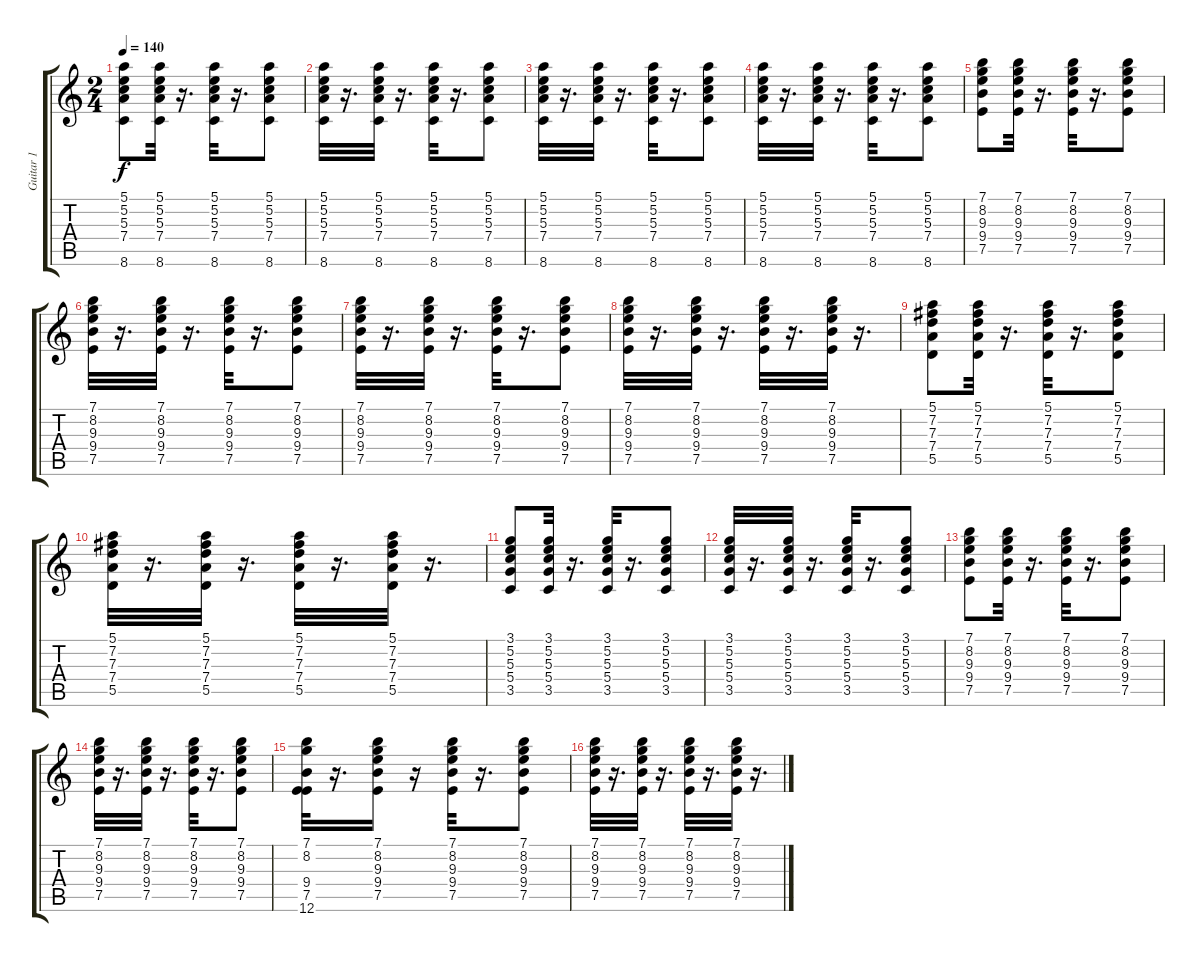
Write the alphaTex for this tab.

\track ("Guitar 1" "Guitar 1") {instrument acousticguitarsteel}
\staff {score tabs}
\tuning (E4 B3 G3 D3 A2 E2) {hide}
\ts (2 4)
\tempo 140
\clef g2
\ks c
(5.1 5.2 5.3 7.4 8.6).8{dy f} (5.1 5.2 5.3 7.4 8.6).32 r.16{d} (5.1 5.2 5.3 7.4 8.6).32 r.16{d} (5.1 5.2 5.3 7.4 8.6).8 |
(5.1 5.2 5.3 7.4 8.6).32 r.16{d} (5.1 5.2 5.3 7.4 8.6).32 r.16{d} (5.1 5.2 5.3 7.4 8.6).32 r.16{d} (5.1 5.2 5.3 7.4 8.6).8 |
(5.1 5.2 5.3 7.4 8.6).32 r.16{d} (5.1 5.2 5.3 7.4 8.6).32 r.16{d} (5.1 5.2 5.3 7.4 8.6).32 r.16{d} (5.1 5.2 5.3 7.4 8.6).8 |
(5.1 5.2 5.3 7.4 8.6).32 r.16{d} (5.1 5.2 5.3 7.4 8.6).32 r.16{d} (5.1 5.2 5.3 7.4 8.6).32 r.16{d} (5.1 5.2 5.3 7.4 8.6).8 |
(7.1 8.2 9.3 9.4 7.5).8 (7.1 8.2 9.3 9.4 7.5).32 r.16{d} (7.1 8.2 9.3 9.4 7.5).32 r.16{d} (7.1 8.2 9.3 9.4 7.5).8 |
(7.1 8.2 9.3 9.4 7.5).32 r.16{d} (7.1 8.2 9.3 9.4 7.5).32 r.16{d} (7.1 8.2 9.3 9.4 7.5).32 r.16{d} (7.1 8.2 9.3 9.4 7.5).8 |
(7.1 8.2 9.3 9.4 7.5).32 r.16{d} (7.1 8.2 9.3 9.4 7.5).32 r.16{d} (7.1 8.2 9.3 9.4 7.5).32 r.16{d} (7.1 8.2 9.3 9.4 7.5).8 |
(7.1 8.2 9.3 9.4 7.5).32 r.16{d} (7.1 8.2 9.3 9.4 7.5).32 r.16{d} (7.1 8.2 9.3 9.4 7.5).32 r.16{d} (7.1 8.2 9.3 9.4 7.5).32 r.16{d} |
(5.1 7.2 7.3 7.4 5.5).8 (5.1 7.2 7.3 7.4 5.5).32 r.16{d} (5.1 7.2 7.3 7.4 5.5).32 r.16{d} (5.1 7.2 7.3 7.4 5.5).8 |
(5.1 7.2 7.3 7.4 5.5).32 r.16{d} (5.1 7.2 7.3 7.4 5.5).32 r.16{d} (5.1 7.2 7.3 7.4 5.5).32 r.16{d} (5.1 7.2 7.3 7.4 5.5).32 r.16{d} |
(3.1 5.2 5.3 5.4 3.5).8 (3.1 5.2 5.3 5.4 3.5).32 r.16{d} (3.1 5.2 5.3 5.4 3.5).32 r.16{d} (3.1 5.2 5.3 5.4 3.5).8 |
(3.1 5.2 5.3 5.4 3.5).32 r.16{d} (3.1 5.2 5.3 5.4 3.5).32 r.16{d} (3.1 5.2 5.3 5.4 3.5).32 r.16{d} (3.1 5.2 5.3 5.4 3.5).8 |
(7.1 8.2 9.3 9.4 7.5).8 (7.1 8.2 9.3 9.4 7.5).32 r.16{d} (7.1 8.2 9.3 9.4 7.5).32 r.16{d} (7.1 8.2 9.3 9.4 7.5).8 |
(7.1 8.2 9.3 9.4 7.5).32 r.16{d} (7.1 8.2 9.3 9.4 7.5).32 r.16{d} (7.1 8.2 9.3 9.4 7.5).32 r.16{d} (7.1 8.2 9.3 9.4 7.5).8 |
(7.1 8.2 9.4 7.5 12.6).32 r.16{d} (7.1 8.2 9.3 9.4 7.5).16 r.16 (7.1 8.2 9.3 9.4 7.5).32 r.16{d} (7.1 8.2 9.3 9.4 7.5).8 |
(7.1 8.2 9.3 9.4 7.5).32 r.16{d} (7.1 8.2 9.3 9.4 7.5).32 r.16{d} (7.1 8.2 9.3 9.4 7.5).32 r.16{d} (7.1 8.2 9.3 9.4 7.5).32 r.16{d}
